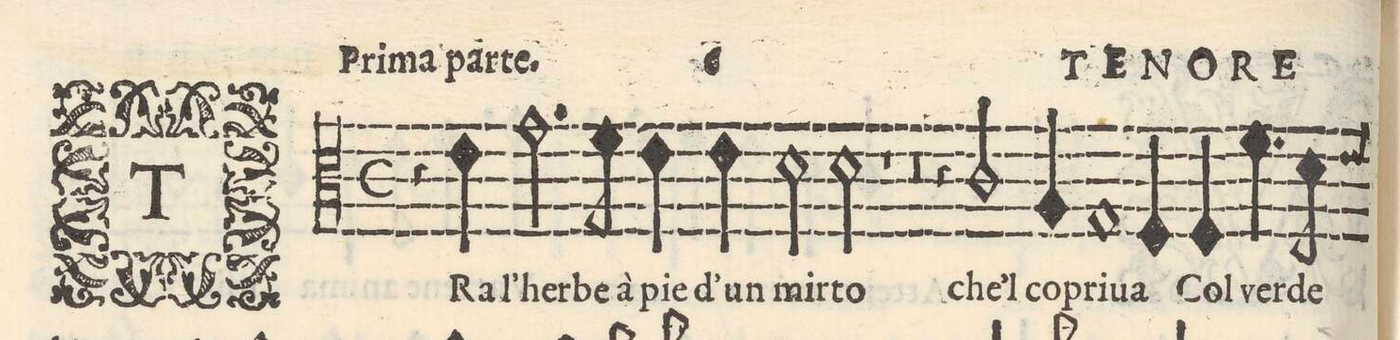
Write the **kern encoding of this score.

**kern	**text
*I"Tenore	*
*clefC3	*
*k[]	*
*M2/1	*
4r	.
4e\	Tra
2.g\	l'her-
4f\	-be a
4e\	pie
4e\	d'un
=2-	=2-
2d\	mir-
2d\	-to
1r	.
=3-	=3-
0r	.
=4-	=4-
4r	.
2c/	che'l
4A/	co-
1G	-pri-
=5-	=5-
4F/	-ua
4F/	Col
4.f\	ver-
8d\	-de
*-	*-
